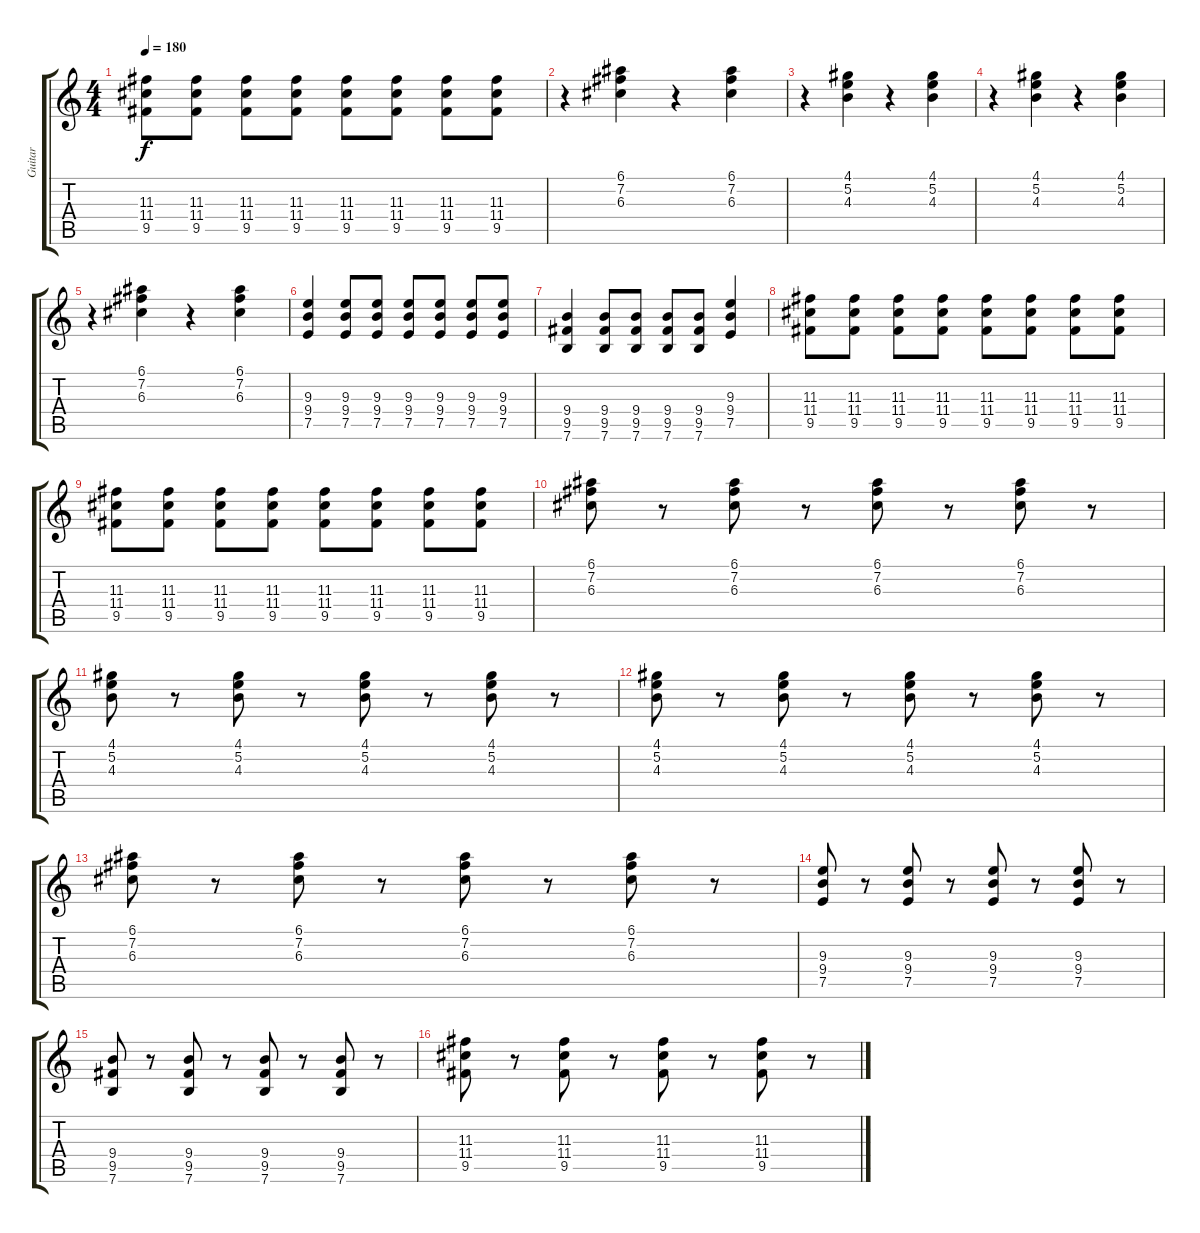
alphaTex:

\track ("Guitar" "Guitar") {instrument electricguitarclean}
\staff {score tabs}
\tuning (E4 B3 G3 D3 A2 E2) {hide}
\ts (4 4)
\tempo 180
\clef g2
\ks c
(11.3 11.4 9.5).8{dy f} (11.3 11.4 9.5).8 (11.3 11.4 9.5).8 (11.3 11.4 9.5).8 (11.3 11.4 9.5).8 (11.3 11.4 9.5).8 (11.3 11.4 9.5).8 (11.3 11.4 9.5).8 |
r.4{instrument electricguitarclean} (6.1 7.2 6.3).4 r.4 (6.1 7.2 6.3).4 |
r.4 (4.1 5.2 4.3).4 r.4 (4.1 5.2 4.3).4 |
r.4 (4.1 5.2 4.3).4 r.4 (4.1 5.2 4.3).4 |
r.4 (6.1 7.2 6.3).4 r.4 (6.1 7.2 6.3).4 |
(9.3 9.4 7.5).4{instrument overdrivenguitar} (9.3 9.4 7.5).8 (9.3 9.4 7.5).8 (9.3 9.4 7.5).8 (9.3 9.4 7.5).8 (9.3 9.4 7.5).8 (9.3 9.4 7.5).8 |
(9.4 9.5 7.6).4 (9.4 9.5 7.6).8 (9.4 9.5 7.6).8 (9.4 9.5 7.6).8 (9.4 9.5 7.6).8 (9.3 9.4 7.5).4 |
(11.3 11.4 9.5).8 (11.3 11.4 9.5).8 (11.3 11.4 9.5).8 (11.3 11.4 9.5).8 (11.3 11.4 9.5).8 (11.3 11.4 9.5).8 (11.3 11.4 9.5).8 (11.3 11.4 9.5).8 |
(11.3 11.4 9.5).8 (11.3 11.4 9.5).8 (11.3 11.4 9.5).8 (11.3 11.4 9.5).8 (11.3 11.4 9.5).8 (11.3 11.4 9.5).8 (11.3 11.4 9.5).8 (11.3 11.4 9.5).8 |
(6.1 7.2 6.3).8 r.8 (6.1 7.2 6.3).8 r.8 (6.1 7.2 6.3).8 r.8 (6.1 7.2 6.3).8 r.8 |
(4.1 5.2 4.3).8 r.8 (4.1 5.2 4.3).8 r.8 (4.1 5.2 4.3).8 r.8 (4.1 5.2 4.3).8 r.8 |
(4.1 5.2 4.3).8 r.8 (4.1 5.2 4.3).8 r.8 (4.1 5.2 4.3).8 r.8 (4.1 5.2 4.3).8 r.8 |
(6.1 7.2 6.3).8 r.8 (6.1 7.2 6.3).8 r.8 (6.1 7.2 6.3).8 r.8 (6.1 7.2 6.3).8 r.8 |
(9.3 9.4 7.5).8 r.8 (9.3 9.4 7.5).8 r.8 (9.3 9.4 7.5).8 r.8 (9.3 9.4 7.5).8 r.8 |
(9.4 9.5 7.6).8 r.8 (9.4 9.5 7.6).8 r.8 (9.4 9.5 7.6).8 r.8 (9.4 9.5 7.6).8 r.8 |
(11.3 11.4 9.5).8 r.8 (11.3 11.4 9.5).8 r.8 (11.3 11.4 9.5).8 r.8 (11.3 11.4 9.5).8 r.8
